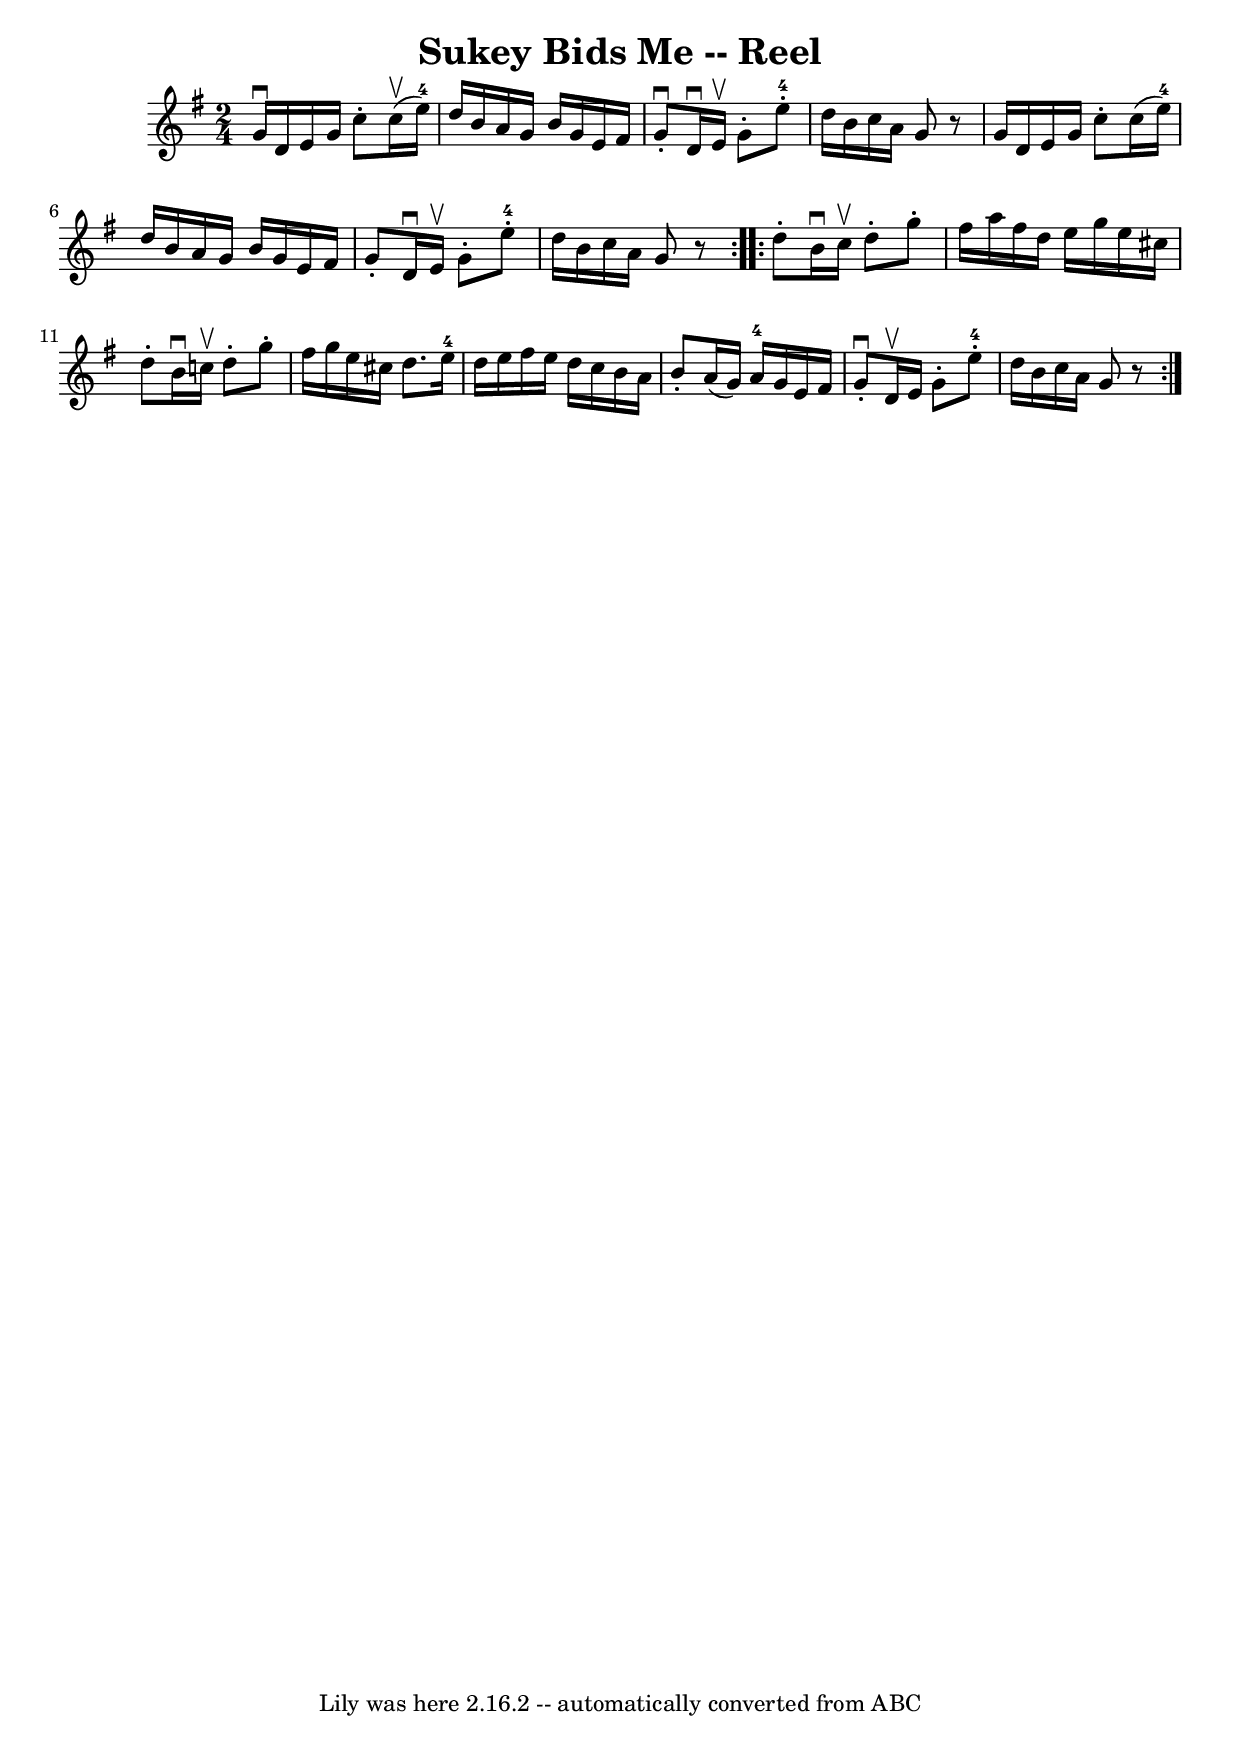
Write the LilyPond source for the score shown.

\version "2.16.2"
\include "Mammoth.ily"
\header {
  %% book = "Ryan's Mammoth Collection"
 crossRefNumber = "1"
 footnotes = "\\\\321"
  origin = "SCOTCH."
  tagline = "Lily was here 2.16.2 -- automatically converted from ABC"
  title = "Sukey Bids Me -- Reel"

}
voicedefault =  {



  \repeat volta 2 {

    \time 2/4 
    \key g \major
 g'16^\downbow d'16 e'16 g'16 c''8-. c''16^\upbow(e''16-4)    |
 d''16 b'16 a'16 g'16 b'16 g'16 e'16 fis'16     |
 g'8^\downbow-. d'16^\downbow e'16^\upbow g'8-. e''8-4-.    |
 d''16 b'16 c''16 a'16 g'8    r8    |
 g'16 d'16 e'16 g'16 c''8-. c''16 ( e''16-4)    |
 d''16 b'16 a'16 g'16 b'16 g'16 e'16 fis'16     |
 g'8-. d'16^\downbow e'16^\upbow g'8-. e''8-4-.    |
 d''16 b'16 c''16 a'16 g'8    r8   
  }     

  \repeat volta 2 { d''8-. b'16^\downbow c''16^\upbow d''8-. g''8-.    |
 fis''16 a''16 fis''16 d''16 e''16 g''16 e''16 cis''16     |
 d''8-. b'16^\downbow c''!16^\upbow d''8-. g''8-.    |
 fis''16 g''16 e''16 cis''16 d''8. e''16-4   |
 d''16 e''16 fis''16 e''16 d''16 c''16 b'16 a'16     |
 b'8-. a'16 (g'16) a'16-4 g'16 e'16 fis'16     |
 g'8^\downbow-. d'16^\upbow e'16 g'8-. e''8-4-.    |
 d''16 b'16 c''16 a'16 g'8    r8   
  }   

}

\score{
  <<

    \context Staff="default"
    {
      \voicedefault 
      
    }

  >>
  \layout {
    
  }
  \midi {
  }

}
